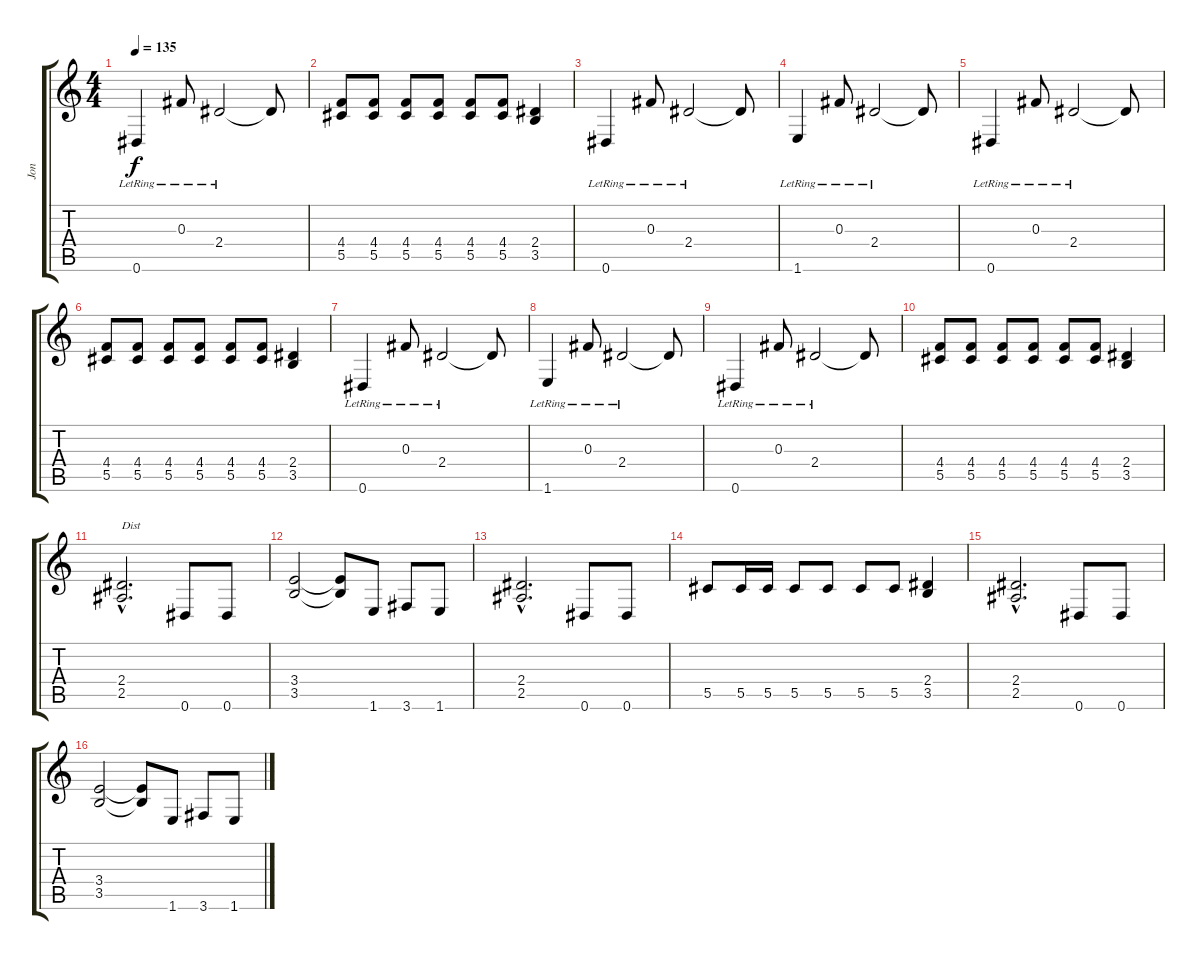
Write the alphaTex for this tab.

\track ("Jon" "Jon") {instrument distortionguitar}
\staff {score tabs}
\tuning (Eb4 Bb3 Gb3 Db3 Ab2 Eb2) {hide}
\ts (4 4)
\tempo 135
\clef g2
\ks c
0.6{lr}.4{dy f} 0.3{lr}.8 2.4{lr}.2 2.4{t}.8 |
(4.4 5.5).8 (4.4 5.5).8 (4.4 5.5).8 (4.4 5.5).8 (4.4 5.5).8 (4.4 5.5).8 (2.4 3.5).4 |
0.6{lr}.4 0.3{lr}.8 2.4{lr}.2 2.4{t}.8 |
1.6{lr}.4 0.3{lr}.8 2.4{lr}.2 2.4{t}.8 |
0.6{lr}.4 0.3{lr}.8 2.4{lr}.2 2.4{t}.8 |
(4.4 5.5).8 (4.4 5.5).8 (4.4 5.5).8 (4.4 5.5).8 (4.4 5.5).8 (4.4 5.5).8 (2.4 3.5).4 |
0.6{lr}.4 0.3{lr}.8 2.4{lr}.2 2.4{t}.8 |
1.6{lr}.4 0.3{lr}.8 2.4{lr}.2 2.4{t}.8 |
0.6{lr}.4 0.3{lr}.8 2.4{lr}.2 2.4{t}.8 |
(4.4 5.5).8 (4.4 5.5).8 (4.4 5.5).8 (4.4 5.5).8 (4.4 5.5).8 (4.4 5.5).8 (2.4 3.5).4 |
(2.4{hac} 2.5{hac}).2{d txt "Dist" instrument distortionguitar} 0.6.8 0.6.8 |
(3.4 3.5).2 (3.4{t} 3.5{t}).8 1.6.8 3.6.8 1.6.8 |
(2.4{hac} 2.5{hac}).2{d} 0.6.8 0.6.8 |
5.5.8 5.5.16 5.5.16 5.5.8 5.5.8 5.5.8 5.5.8 (2.4 3.5).4 |
(2.4{hac} 2.5{hac}).2{d} 0.6.8 0.6.8 |
(3.4 3.5).2 (3.4{t} 3.5{t}).8 1.6.8 3.6.8 1.6.8
